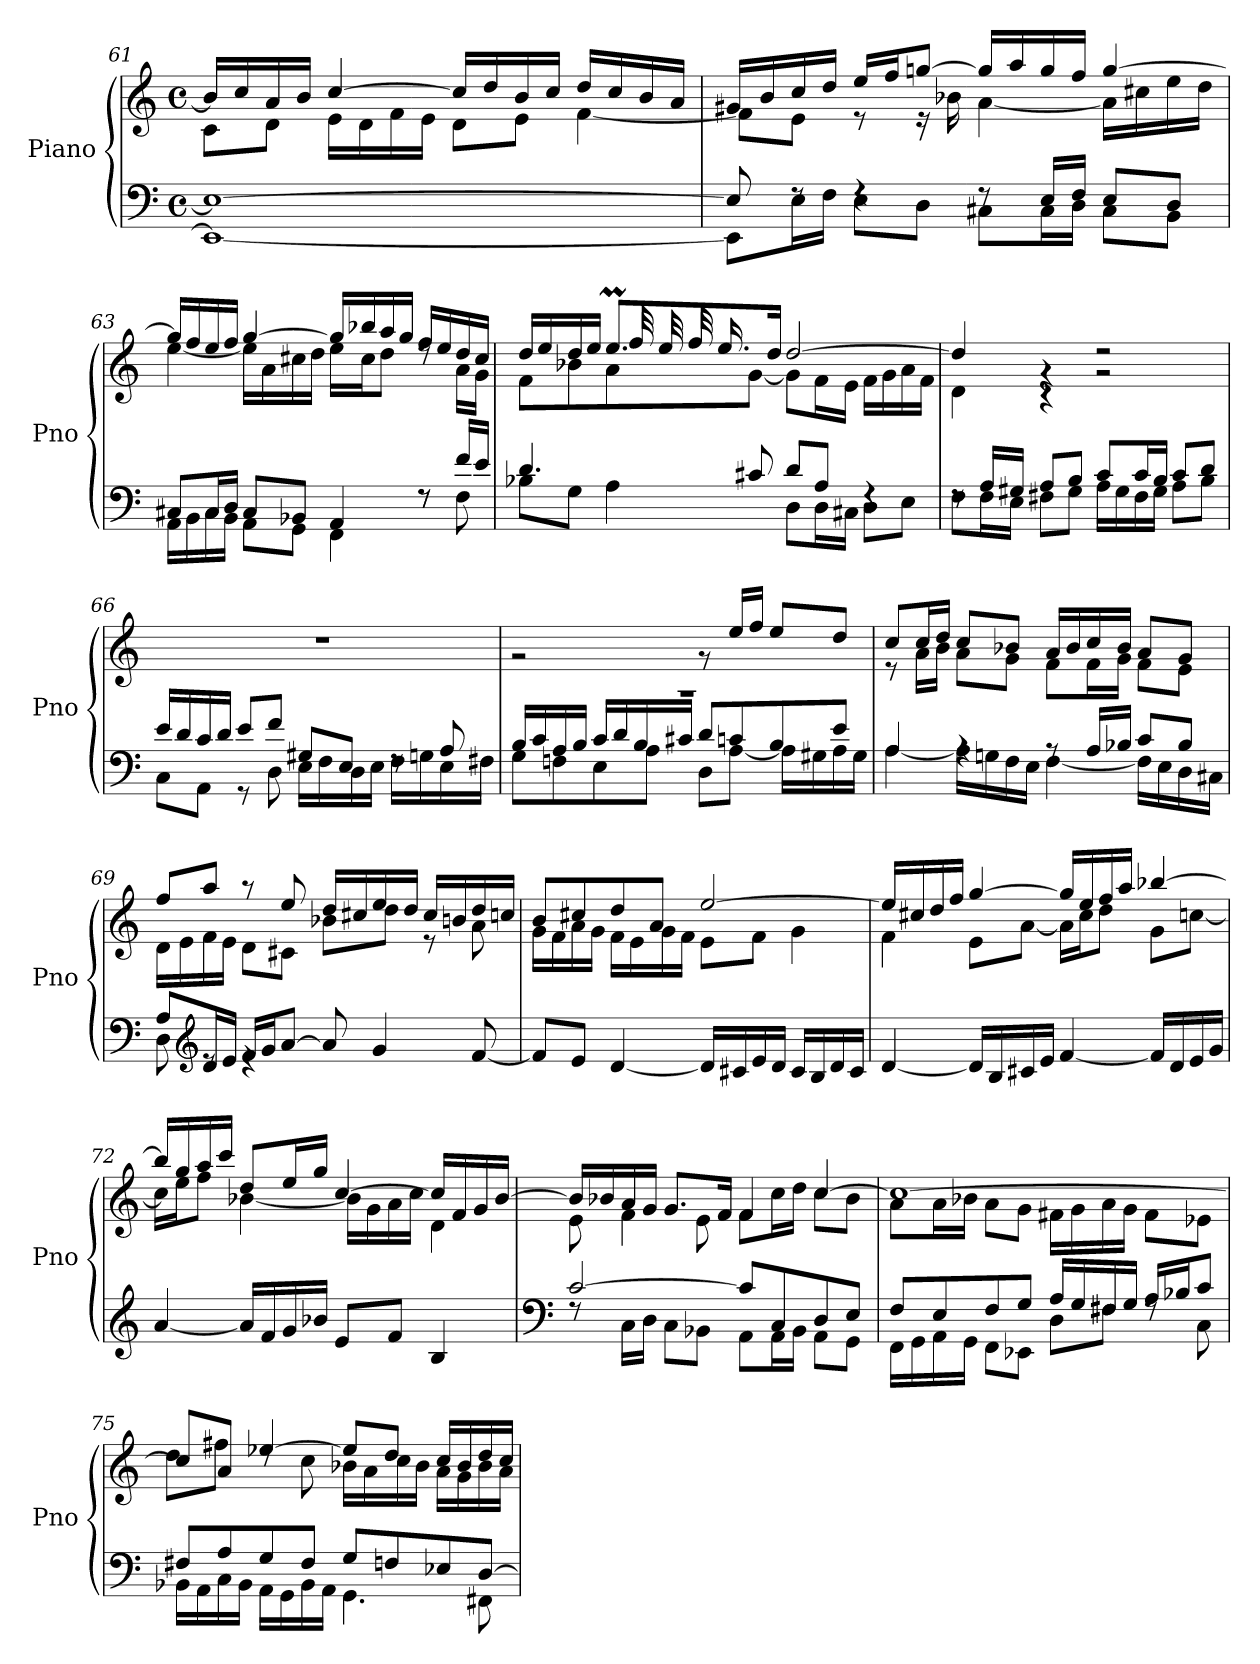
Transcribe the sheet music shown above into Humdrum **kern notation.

**kern	**kern
*part1	*part1
*staff2	*staff1
*I"Piano	*
*I'Pno	*
!!LO:LB:g=z
*clefF4	*clefG2
*k[]	*k[]
*M4/4	*M4/4
*met(c)	*met(c)
=61	=61
*^	*^
1E_	1EE_	16b/LL]	8c\L
.	.	16cc/	.
.	.	16a/	8d\J
.	.	16b/JJ	.
.	.	[4cc/	16e\LL
.	.	.	16d\
.	.	.	16f\
.	.	.	16e\JJ
.	.	16cc/LL]	8d\L
.	.	16dd/	.
.	.	16b/	8e\J
.	.	16cc/JJ	.
.	.	16dd/LL	[4f\
.	.	16cc/	.
.	.	16b/	.
.	.	16a/JJ	.
!!LO:LB:g=z	!!
=62	=62	=62	=62
8E/]	8EE\L]	16g#X/LL	8f\L]
.	.	16b/	.
8rF	16E\L	16cc/	8e\J
.	16F\JJ	16dd/JJ	.
4rF	8E\L	16ee/LL	8r
.	.	16ff/J	.
.	8D\J	[8ggn/J	16r
.	.	.	16b-X\
8rF	8C#X\L	16gg/LL]	[4a\
.	.	16aa/	.
16E/LL	16C#\L	16gg/	.
16F/JJ	16D\JJ	16ff/JJ	.
8E/L	8C#\L	[4gg/	16a\LL]
.	.	.	16cc#X\
8D/J	8BB\J	.	16ee\
.	.	.	16dd\JJ
=63	=63	=63	=63
8C#X/L	16AA\LL	16gg/LL]	[4ee\
.	16BB\	16ff/	.
16C#/L	16C#\	16ee/	.
16D/JJ	16BB\JJ	16ff/JJ	.
8C#/L	8AA\L	[4gg/	16ee\LL]
.	.	.	16a\
8BB-X/J	8GG\J	.	16cc#X\
.	.	.	16dd\JJ
4AA/	4FF\	16gg/LL]	16ee\LL
.	.	16bb-X/	16cc#\J
.	.	16aa/	8dd\J
.	.	16gg/JJ	.
8rF	8rF	16ff/LL	8rdd
.	.	16ee/	.
16f/LL	8F\	16dd/	16a\LL
16e/JJ	.	16cc#/JJ	16g\JJ
!!LO:PB:g=z
=64	=64	=64	=64
*	*	*	*^
4.d/	8B-X\L	16dd/LL	8f\L	4ryy
.	.	16ee/	.	.
.	8G\J	16dd/	8b-X\	.
.	.	16ee/JJ	.	.
.	4A\	8.eem/L	8a\	32ff
.	.	.	.	32ee
.	.	.	.	32ff
.	.	.	.	16.ee
8c#X/	.	.	[8g\J	.
.	.	16dd/Jk	.	2ryy
8d/L	8D\L	[2dd/	8g\L]	.
8A/J	16D\L	.	16f\L	.
.	16C#X\JJ	.	16e\JJ	.
4rF	8D\L	.	16f\LL	.
.	.	.	16g\	.
.	8E\J	.	16a\	.
.	.	.	16f\JJ	16ryy
*	*	*	*v	*v
!!LO:LB:g=z
=65	=65	=65	=65
8rF	8F\L	4dd/]	4d\
16A/LL	16F\L	.	.
16G#X/JJ	16E\JJ	.	.
8A/L	8F#X\L	4rg	4r
8B/J	8G#\J	.	.
8c/L	16A\LL	2rg	2rdd
.	16G#\	.	.
16c/L	16F#\	.	.
16B/JJ	16G#\JJ	.	.
8c/L	8A\L	.	.
8d/J	8B\J	.	.
*	*	*v	*v
=66	=66	=66
16e/LL	8C\L	1rdd
16d/	.	.
16c/	8AA\J	.
16d/JJ	.	.
8e/L	8r	.
8f/J	8D\	.
8G#X/L	16E\LL	.
.	16F\	.
8E/J	16D\	.
.	16E\JJ	.
8rF	16F\LL	.
.	16Gn\	.
8A/	16E\	.
.	16F#X\JJ	.
!!LO:LB:g=z
=67	=67	=67
*	*	*^
16B/LL	8G\L	1rA	2r
16c/	.	.	.
16A/	8Fn\	.	.
16B/JJ	.	.	.
16c/LL	8E\	.	.
16d/	.	.	.
16B/	8A\J	.	.
16c#X/JJ	.	.	.
8d/L	8D\L	.	8r
8cn/	[8A\J	.	16ee/LL
.	.	.	16ff/JJ
8B/	16A\LL]	.	8ee/L
.	16G#X\	.	.
8e/J	16A\	.	8dd/J
.	16G#\JJ	.	.
!!LO:LB:g=z	!!
=68	=68	=68	=68
4A/	[4A\	8cc/L	8r
.	.	16cc/L	16a\LL
.	.	16dd/JJ	16b\JJ
4rA	16A\LL]	8cc/L	8a\L
.	16Gn\	.	.
.	16F\	8b-X/J	8g\J
.	16E\JJ	.	.
8rA	[4F\	16a/LL	8f\L
.	.	16b-/	.
16A/LL	.	16cc/	16f\L
16B-X/JJ	.	16b-/JJ	16g\JJ
8c/L	16F\LL]	8a/L	8f\L
.	16E\	.	.
8B-/J	16D\	8g/J	8e\J
.	16C#X\JJ	.	.
=69	=69	=69	=69
8A/L	8D\	8ff/L	16d\LL
.	.	.	16e\
*clefG2	*	*	*
16d/L	8re	8aa/J	16f\
16e/JJ	.	.	16e\JJ
16f/LL	4re	8r	8d\L
16g/J	.	.	.
[8a/J	.	8ee/	8c#X\J
8a/]	2ryy	16dd/LL	8b-X\L
.	.	16cc#X/	.
4g/	.	16ee/	8dd\J
.	.	16dd/JJ	.
.	.	16cc#/LL	8r
.	.	16bn/	.
[8f/	.	16dd/	8a\
.	.	16ccn/JJ	.
*v	*v	*	*
!!LO:LB:g=z	!!
=70	=70	=70
8f/L]	8b/L	16g\LL
.	.	16f\
8e/J	8cc#X/	16a\
.	.	16g\JJ
[4d/	8dd/	16f\LL
.	.	16e\
.	8a/J	16g\
.	.	16f\JJ
16d/LL]	[2ee/	8e\L
16c#X/	.	.
16e/	.	8f\J
16d/JJ	.	.
16c#/LL	.	4g\
16B/	.	.
16d/	.	.
16c#/JJ	.	.
!!LO:LB:g=z	!!
=71	=71	=71
[4d/	16ee/LL]	4f\
.	16cc#X/	.
.	16dd/	.
.	16ff/JJ	.
16d/LL]	[4gg/	8e\L
16B/	.	.
16c#X/	.	[8a\J
16e/JJ	.	.
[4f/	16gg/LL]	16a\LL]
.	16ee/	16cc#\J
.	16ff/	8dd\J
.	16aa/JJ	.
16f/LL]	[4bb-X/	8g\L
16d/	.	.
16e/	.	[8ccn\J
16g/JJ	.	.
=72	=72	=72
[4a/	16bb-/LL]	16cc\LL]
.	16gg/	16ee\J
.	16aa/	8ff\J
.	16ccc/JJ	.
16a/LL]	8dd/L	[4b-X\
16f/	.	.
16g/	16ee/L	.
16b-X/JJ	16gg/JJ	.
8e/L	[4cc/	16b-\LL]
.	.	16g\
8f/J	.	16a\
.	.	16cc\JJ
4B/	16cc/LL]	4d\
.	16f/	.
.	16g/	.
.	[16b-/JJ	.
!!LO:PB:g=z	!!
=73	=73	=73
*clefF4	*	*
*^	*	*
[2c/	8rF	16b-/LL]	8e\
.	.	16b-X/	.
.	16C\LL	16a/	4f\
.	16D\JJ	16g/JJ	.
.	8C\L	8.g/L	.
.	8BB-X\J	.	8e\
.	.	16f/Jk	.
8c/L]	8AA\L	4f/	8f\L
8C/	16AA\L	.	16cc\L
.	16BB-\JJ	.	16dd\JJ
8D/	8AA\L	[4cc/	8cc\L
8E/J	8GG\J	.	8b-\J
!!LO:LB:g=z	!!
=74	=74	=74	=74
8F/L	16FF\LL	1cc_	8a\L
.	16GG\	.	.
8E/	16AA\	.	16a\L
.	16GG\JJ	.	16b-X\JJ
8F/	8FF\L	.	8a\L
8G/J	8EE-X\J	.	8g\J
16A/LL	8D\L	.	16f#X\LL
16G/	.	.	16g\
16F#X/	8F#\J	.	16a\
16G/JJ	.	.	16g\JJ
16A/LL	8rF	.	8f#\L
16B-X/J	.	.	.
8c/J	8C\	.	8e-X\J
=75	=75	=75	=75
8F#X/L	16BB-X\LL	8cc/L]	8dd\L
.	16AA\	.	.
8A/	16C\	8a/J	8ff#X\J
.	16BB-\JJ	.	.
8G/	16AA\LL	[4ee-X/	8rdd
.	16GG\	.	.
8F#/J	16BB-\	.	8cc\
.	16AA\JJ	.	.
8G/L	4.GG\	8ee-/L]	16b-X\LL
.	.	.	16a\
8Fn/	.	8dd/J	16cc\
.	.	.	16b-\JJ
8E-X/	.	16cc/LL	16a\LL
.	.	16b-/	16g\
[8D/J	8FF#X\	16dd/	16b-\
.	.	16cc/JJ	16a\JJ
*v	*v	*	*
*	*v	*v
=	=
*-	*-
